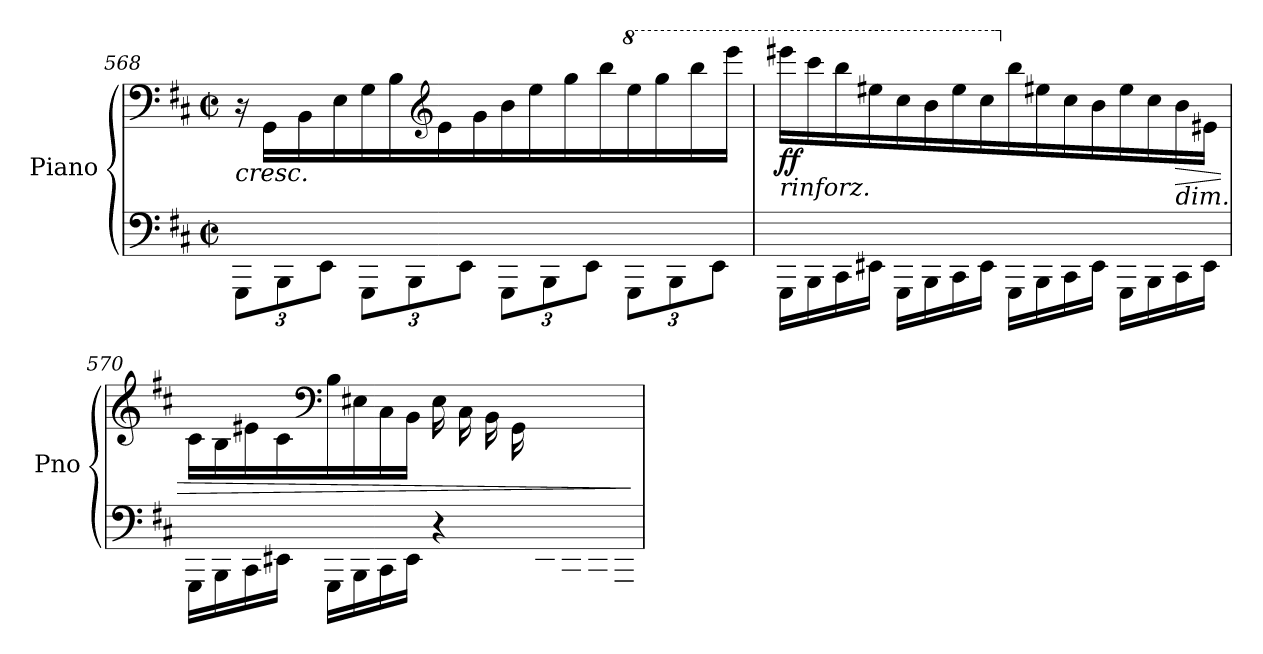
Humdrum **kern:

**kern	**kern	**dynam
*part1	*part1	*part1
*staff2	*staff1	*staff1/2
*I"Piano	*	*
*I'Pno	*	*
*clefF4	*clefF4	*
*k[f#c#]	*k[f#c#]	*
*M2/2	*M2/2	*
*met(c|)	*met(c|)	*
*Xbrackettup	*	*
=568	=568	=568
!	!LO:TX:b:i:t=cresc.	!
12GGG\L	16r	.
.	16GG\LL	.
12BBB\	.	.
.	16BB\	.
12EE\J	.	.
.	16E\	.
12GGG\L	16G\	.
.	16B\	.
12BBB\	.	.
*	*clefG2	*
.	16e\	.
12EE\J	.	.
.	16g\	.
12GGG\L	16b\	.
.	16ee\	.
12BBB\	.	.
.	16gg\	.
12EE\J	.	.
.	16bb\	.
*	*8va	*
12GGG\L	16eee\	.
.	16ggg\	.
12BBB\	.	.
.	16bbb\	.
12EE\J	.	.
.	16eeee\JJ	.
!!LO:LB:g=z
=569	=569	=569
!	!LO:TX:b:i:t=rinforz.	!
!	!	!LO:DY:b
16GGG\LL	16eeee#X\LL	ff
16BBB\	16cccc#\	.
16CC#\	16bbb\	.
16EE#X\JJ	16eee#X\	.
16GGG\LL	16ccc#\	.
16BBB\	16bb\	.
16CC#\	16eee#\	.
16EE#\JJ	16ccc#\	.
*	*X8va	*
16GGG\LL	16bb\	.
16BBB\	16ee#X\	.
16CC#\	16cc#\	.
16EE#\JJ	16b\	.
16GGG\LL	16ee#\	.
16BBB\	16cc#\	.
!	!LO:TX:b:i:t=dim.	!
!	!	!LO:HP:b
16CC#\	16b\	>
16EE#\JJ	16e#X\JJ	.
!!LO:LB:g=z
=570	=570	=570
*^	*	*
2.ryy	16GGG\LL	16c#\LL	.
.	16BBB\	16B\	.
.	16CC#\	16e#X\	.
.	16EE#X\JJ	16c#\	.
*	*	*clefF4	*
.	16GGG\LL	16B\	.
.	16BBB\	16E#X\	.
.	16CC#\	16C#\	.
.	16EE#\JJ	16BB\JJ	.
.	4r	16E#\LL	.
.	.	16C#\	.
.	.	16BB\	.
.	.	16GG\	.
16EE#X/	4ryy	4ryy	.
16CC#/	.	.	.
16BBB/	.	.	.
16GGG/JJ	.	.	.
*v	*v	*	*
.	.	]
=	=	=
*-	*-	*-
